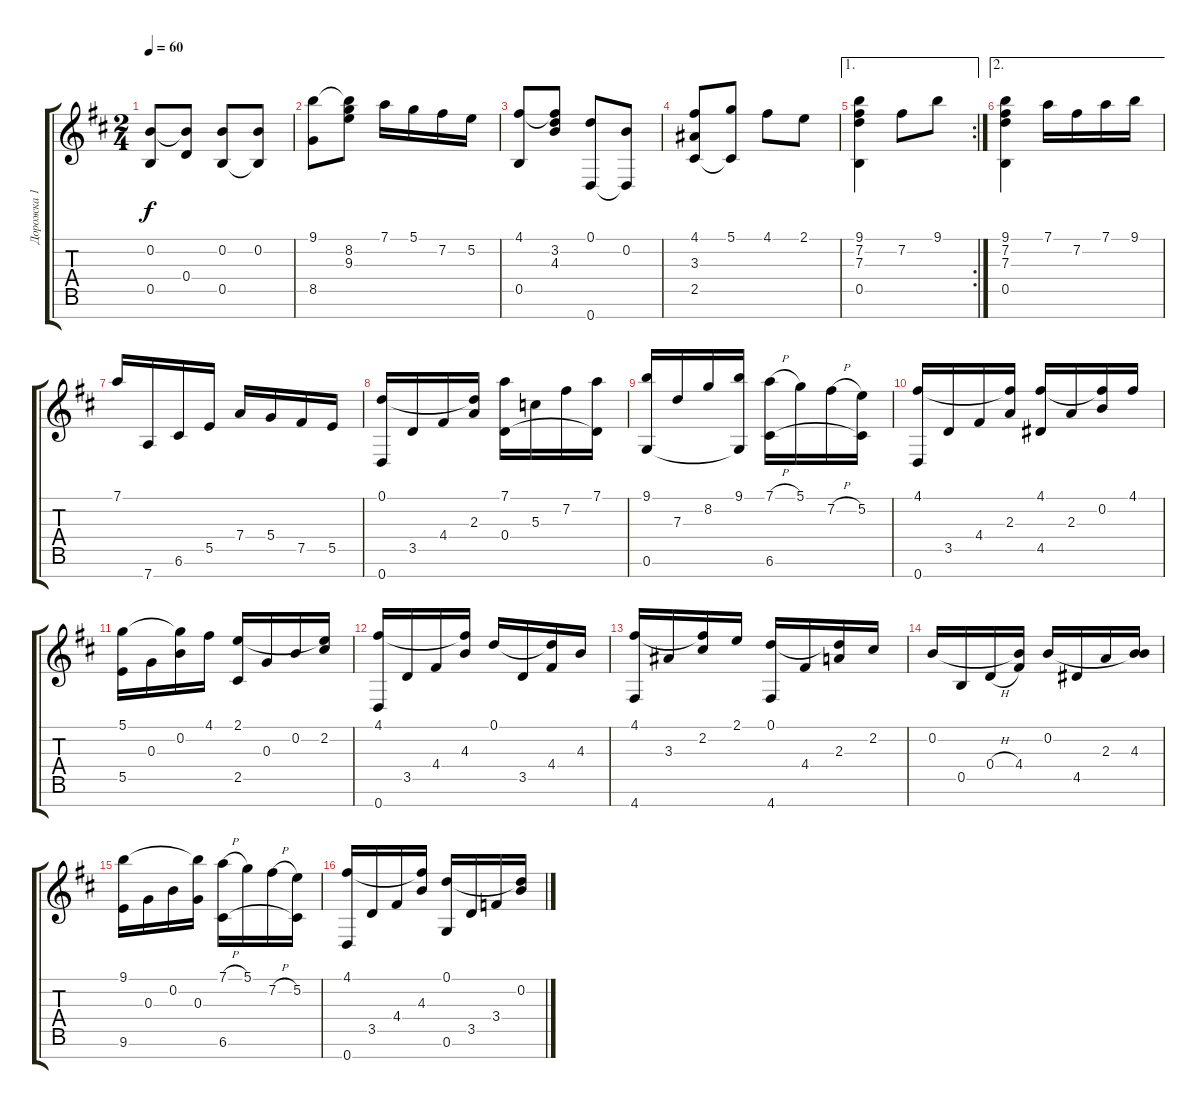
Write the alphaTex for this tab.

\track ("Дорожка 1" "Дорожка 1") {instrument acousticguitarsteel}
\staff {score tabs}
\tuning (D4 B3 G3 D3 B2 G2 D2) {hide}
\ts (2 4)
\tempo 60
\clef g2
\ks d
(0.2 0.5).8{dy f} (0.2{t} 0.4).8 (0.2 0.5).8 (0.2 0.5{t}).8 |
(9.1 8.5).8 (9.1{t} 8.2 9.3).8 7.1.16 5.1.16 7.2.16 5.2.16 |
(4.1 0.5).8 (4.1{t} 3.2 4.3).8 (0.1 0.7).8 (0.2 0.7{t}).8 |
(4.1 3.3 2.5).8 (5.1 2.5{t}).8 4.1.8 2.1.8 |
\ae 1
\rc 2
(9.1 7.2 7.3 0.5).4 7.2.8 9.1.8 |
\ae 2
(9.1 7.2 7.3 0.5).4 7.1.16 7.2.16 7.1.16 9.1.16 |
7.1.16 7.7.16 6.6.16 5.5.16 7.4.16 5.4.16 7.5.16 5.5.16 |
(0.1 0.7).16 3.5.16 4.4.16 (0.1{t} 2.3).16 (7.1 0.4).16 5.3.16 7.2.16 (7.1 0.4{t}).16 |
(9.1 0.6).16 7.3.16 8.2.16 (9.1 0.6{t}).16 (7.1{h} 6.6).16 5.1.16 7.2{h}.16 (5.2 6.6{t}).16 |
(4.1 0.7).16 3.5.16 4.4.16 (4.1{t} 2.3).16 (4.1 4.5).16 2.3.16 (4.1{t} 0.2).16 4.1.16 |
(5.1 5.5).16 0.3.16 (5.1{t} 0.2).16 4.1.16 (2.1 2.5).16 0.3.16 0.2.16 (2.1{t} 2.2).16 |
(4.1 0.7).16 3.5.16 4.4.16 (4.1{t} 4.3).16 0.1.16 3.5.16 (0.1{t} 4.4).16 4.3.16 |
(4.1 4.7).16 3.3.16 (4.1{t} 2.2).16 2.1.16 (0.1 4.7).16 4.4.16 (0.1{t} 2.3).16 2.2.16 |
0.2.16 0.5.16 0.4{h}.16 (0.2{t} 4.4).16 0.2.16 4.5.16 2.3.16 (0.2{t} 4.3).16 |
(9.1 9.6).16 0.3.16 0.2.16 (9.1{t} 0.3).16 (7.1{h} 6.6).16 5.1.16 7.2{h}.16 (5.2 6.6{t}).16 |
(4.1 0.7).16 3.5.16 4.4.16 (4.1{t} 4.3).16 (0.1 0.6).16 3.5.16 3.4.16 (0.1{t} 0.2).16
